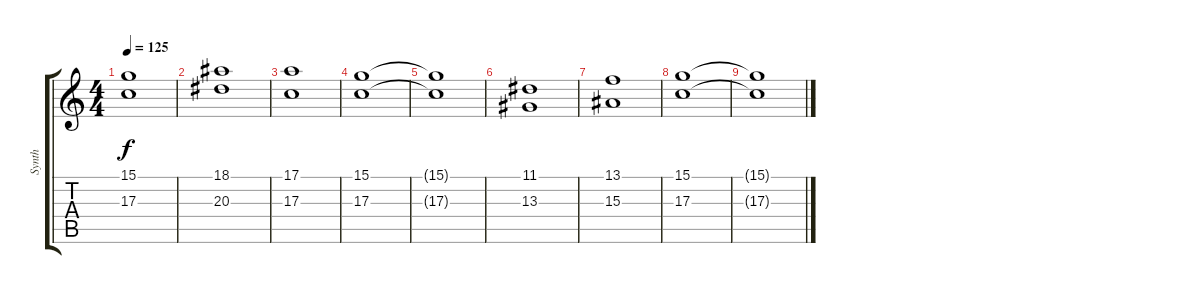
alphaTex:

\track ("Synth" "Synth") {instrument pad4choir}
\staff {score tabs}
\tuning (E4 B3 G3 D3 A2 E2) {hide}
\ts (4 4)
\tempo 125
\clef g2
\ks c
(15.1{t} 17.3{t}).1{dy f} |
(18.1 20.3).1{volume 12 instrument pad4choir} |
(17.1 17.3).1 |
(15.1 17.3).1 |
(15.1{t} 17.3{t}).1 |
(11.1 13.3).1 |
(13.1 15.3).1 |
(15.1 17.3).1 |
(15.1{t} 17.3{t}).1
